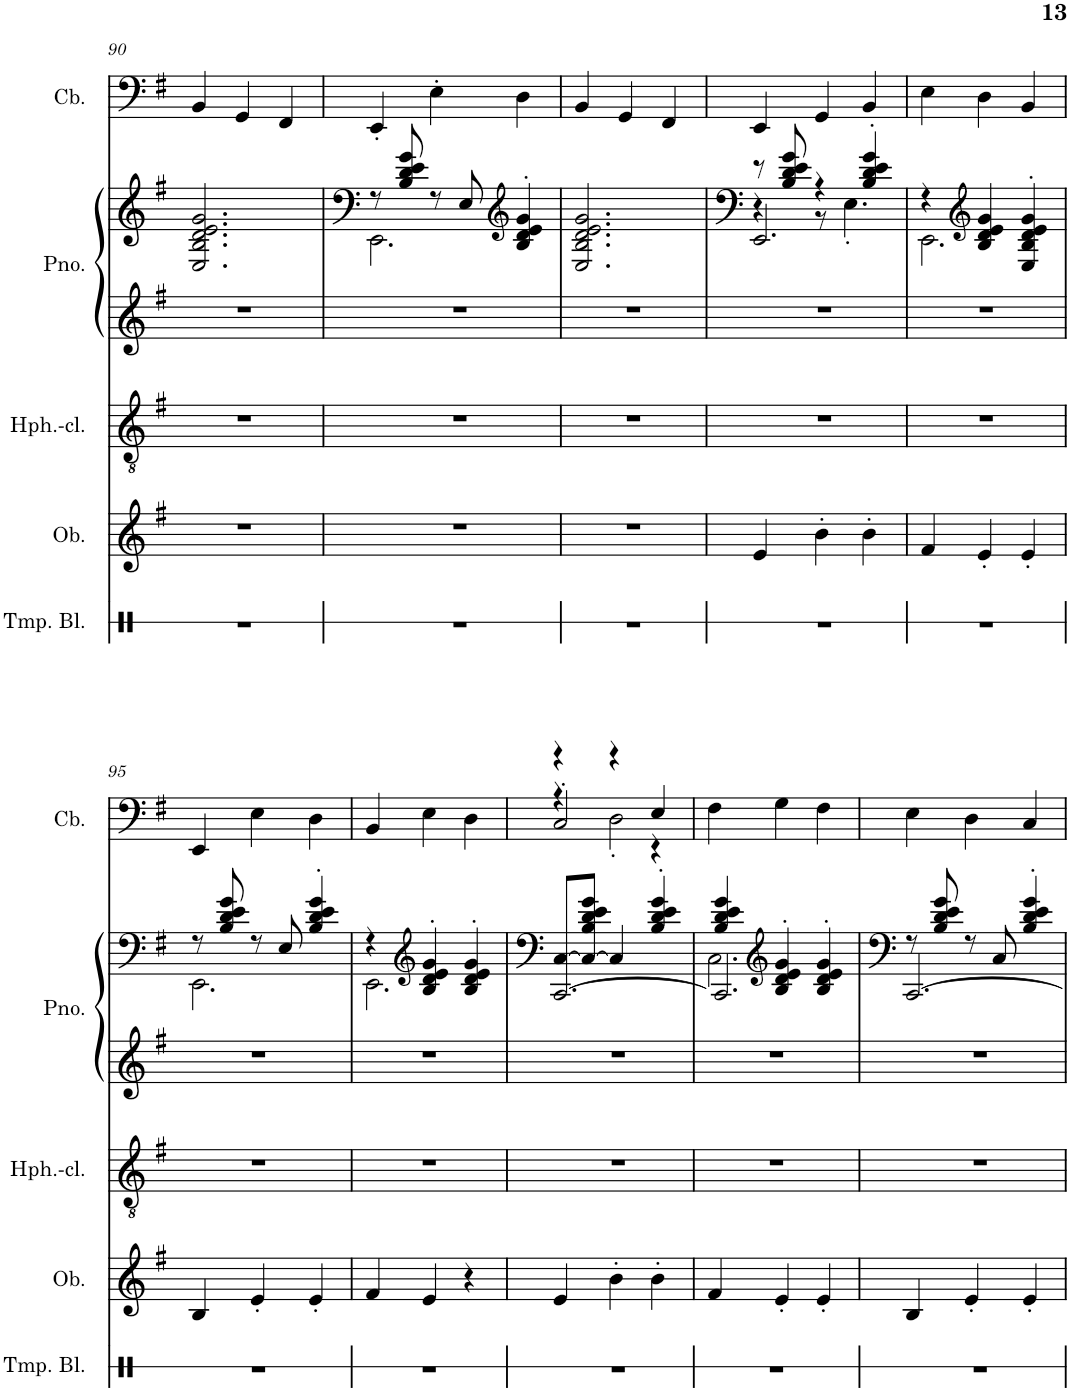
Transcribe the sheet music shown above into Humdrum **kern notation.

**kern	**kern	**kern	**kern	**kern	**kern
*part5	*part4	*part3	*part2	*part2	*part1
*staff6	*staff5	*staff4	*staff3	*staff2	*staff1
*I"Temple Blocks, count	*I"Oboe, melody	*I"Heckelphone-clarinet, brass section	*I"Piano, comp piano	*	*I"Contrabass, bass
*I'Tmp. Bl.	*I'Ob.	*I'Hph.-cl.	*I'Pno.	*	*I'Cb.
!!LO:PB:g=z
*clefX	*clefG2	*clefGv2	*clefG2	*clefG2	*clefF4
*	*	*	*	*	*Trd7c12
*k[]	*k[f#]	*k[f#]	*k[f#]	*k[f#]	*k[f#]
*M3/4	*M3/4	*M3/4	*M3/4	*M3/4	*M3/4
=90	=90	=90	=90	=90	=90
2.r	2.r	2.r	2.r	2.E/ 2.B/ 2.d/ 2.e/ 2.g/	4BB/
.	.	.	.	.	4GG/
.	.	.	.	.	4FF#/
=91	=91	=91	=91	=91	=91
*	*	*	*	*^	*
2.r	2.r	2.r	2.r	8r	2.EE\	4EE'/
.	.	.	.	8B/ 8d/ 8e/ 8g/	.	.
.	.	.	.	8r	.	4E'\
.	.	.	.	8E/	.	.
*	*	*	*	*clefG2	*	*
.	.	.	.	4B/' 4d/' 4e/' 4g/'	.	4D\
*	*	*	*	*v	*v	*
=92	=92	=92	=92	=92	=92
2.r	2.r	2.r	2.r	2.E/ 2.B/ 2.d/ 2.e/ 2.g/	4BB/
.	.	.	.	.	4GG/
.	.	.	.	.	4FF#/
=93	=93	=93	=93	=93	=93
*	*	*	*	*^	*
*	*	*	*	*	*^	*
2.r	4e/	2.r	2.r	8r	4r	2.EE/	4EE/
.	.	.	.	8B/ 8d/ 8e/ 8g/	.	.	.
.	4b'\	.	.	4r	8r	.	4GG/
.	.	.	.	.	4.E'\	.	.
.	4b'\	.	.	4B/' 4d/' 4e/' 4g/'	.	.	4BB/
*	*	*	*	*	*v	*v	*
=94	=94	=94	=94	=94	=94	=94
2.r	4f#/	2.r	2.r	4r	2.EE\	4E\
*	*	*	*	*clefG2	*	*
.	4e'/	.	.	4B/ 4d/ 4e/ 4g/	.	4D\
.	4e'/	.	.	4E/' 4B/' 4d/' 4e/' 4g/'	.	4BB/
!!LO:LB:g=z
=95	=95	=95	=95	=95	=95	=95
2.r	4B/	2.r	2.r	8r	2.EE\	4EE/
.	.	.	.	8B/ 8d/ 8e/ 8g/	.	.
.	4e'/	.	.	8r	.	4E\
.	.	.	.	8E/	.	.
.	4e'/	.	.	4B/' 4d/' 4e/' 4g/'	.	4D\
=96	=96	=96	=96	=96	=96	=96
2.r	4f#/	2.r	2.r	4r	2.EE\	4BB/
*	*	*	*	*clefG2	*	*
.	4e/	.	.	4B/' 4d/' 4e/' 4g/'	.	4E\
.	4r	.	.	4B/' 4d/' 4e/' 4g/'	.	4D\
=97	=97	=97	=97	=97	=97	=97
*	*	*	*	*	*	*^
*	*	*	*	*	*	*	*^
2.r	4e/	2.r	2.r	[8C/L	[2.CC/	4r	4r	2C'/
.	.	.	.	8C/_ 8B/ 8d/ 8e/ 8g/J	.	.	.	.
.	4b'\	.	.	4C/]	.	4r	2D'\	.
.	4b'\	.	.	4B/' 4d/' 4e/' 4g/'	.	4E/	.	4r
*	*	*	*	*	*	*v	*v	*v
=98	=98	=98	=98	=98	=98	=98
*	*	*	*	*	*^	*
2.r	4f#/	2.r	2.r	4B/ 4d/ 4e/ 4g/	2.C\	2.CC/]	4F#\
*	*	*	*	*clefG2	*	*	*
.	4e'/	.	.	4B/' 4d/' 4e/' 4g/'	.	.	4G\
.	4e'/	.	.	4B/' 4d/' 4e/' 4g/'	.	.	4F#\
*	*	*	*	*	*v	*v	*
=99	=99	=99	=99	=99	=99	=99
2.r	4B/	2.r	2.r	8r	[2.CC/	4E\
.	.	.	.	8B/ 8d/ 8e/ 8g/	.	.
.	4e'/	.	.	8r	.	4D\
.	.	.	.	8C/	.	.
.	4e'/	.	.	4B/' 4d/' 4e/' 4g/'	.	4C/
*	*	*	*	*v	*v	*
=	=	=	=	=	=
*-	*-	*-	*-	*-	*-
